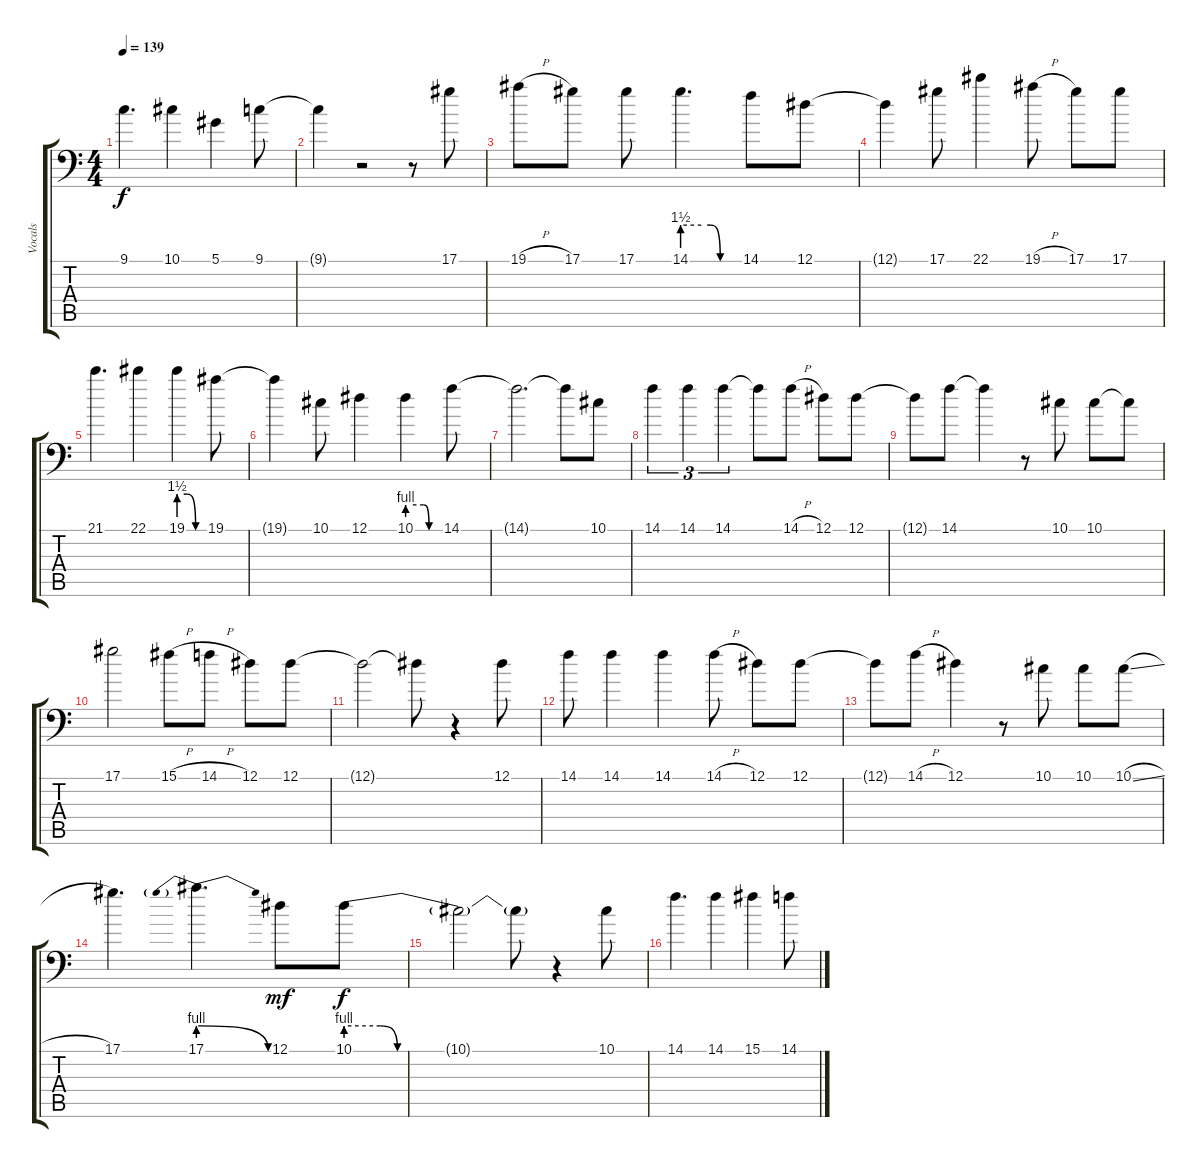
\track ("Vocals" "Vocals") {instrument lead3calliope}
\staff {score tabs}
\tuning (Eb4 Bb3 Gb3 Db3 Ab2 Bb1) {hide}
\ts (4 4)
\tempo 139
\clef f4
\ks c
9.1.4{d dy f} 10.1.4 5.1.4 9.1.8 |
9.1{t}.4 r.2 r.8 17.1.8 |
19.1{h}.8 17.1.8 17.1.8 14.1{be (custom 0 6 20 6 30 6 40 0 60 0)}.4{d} 14.1.8 12.1.8 |
12.1{t}.4 17.1.8 22.1.4 19.1{h}.8 17.1.8 17.1.8 |
21.1.4{d} 22.1.4 19.1{be (custom 0 6 20 6 40 0 60 0)}.4 19.1.8 |
19.1{t}.4 10.1.8 12.1.4 10.1{be (custom 0 4 30 4 40 0 60 0)}.4 14.1.8 |
14.1{t}.2{d} 14.1{t}.8 10.1.8 |
14.1.4{tu (3 2)} 14.1.4{tu (3 2)} 14.1.4{tu (3 2)} 14.1{t}.8 14.1{h}.8 12.1.8 12.1.8 |
12.1{t}.8 14.1.8 14.1{t}.4 r.8 10.1.8 10.1.8 10.1{t}.8 |
17.1.2 15.1{h}.8 14.1{h}.8 12.1.8 12.1.8 |
12.1{t}.2 12.1{t}.8 r.4 12.1.8 |
14.1.8 14.1.4 14.1.4 14.1{h}.8 12.1.8 12.1.8 |
12.1{t}.8 14.1{h}.8 12.1.4 r.8 10.1.8 10.1.8 10.1{sl}.8 |
17.1.4{d} 17.1{be (prebendrelease 0 4 60 0)}.4{d} 12.1.8{dy mf} 10.1{be (custom 0 4 10 4 15 0 60 0)}.8{dy f} |
10.1{t}.2 10.1{t}.8 r.4 10.1.8 |
14.1.4{d} 14.1.4 15.1.4 14.1{sl}.8
